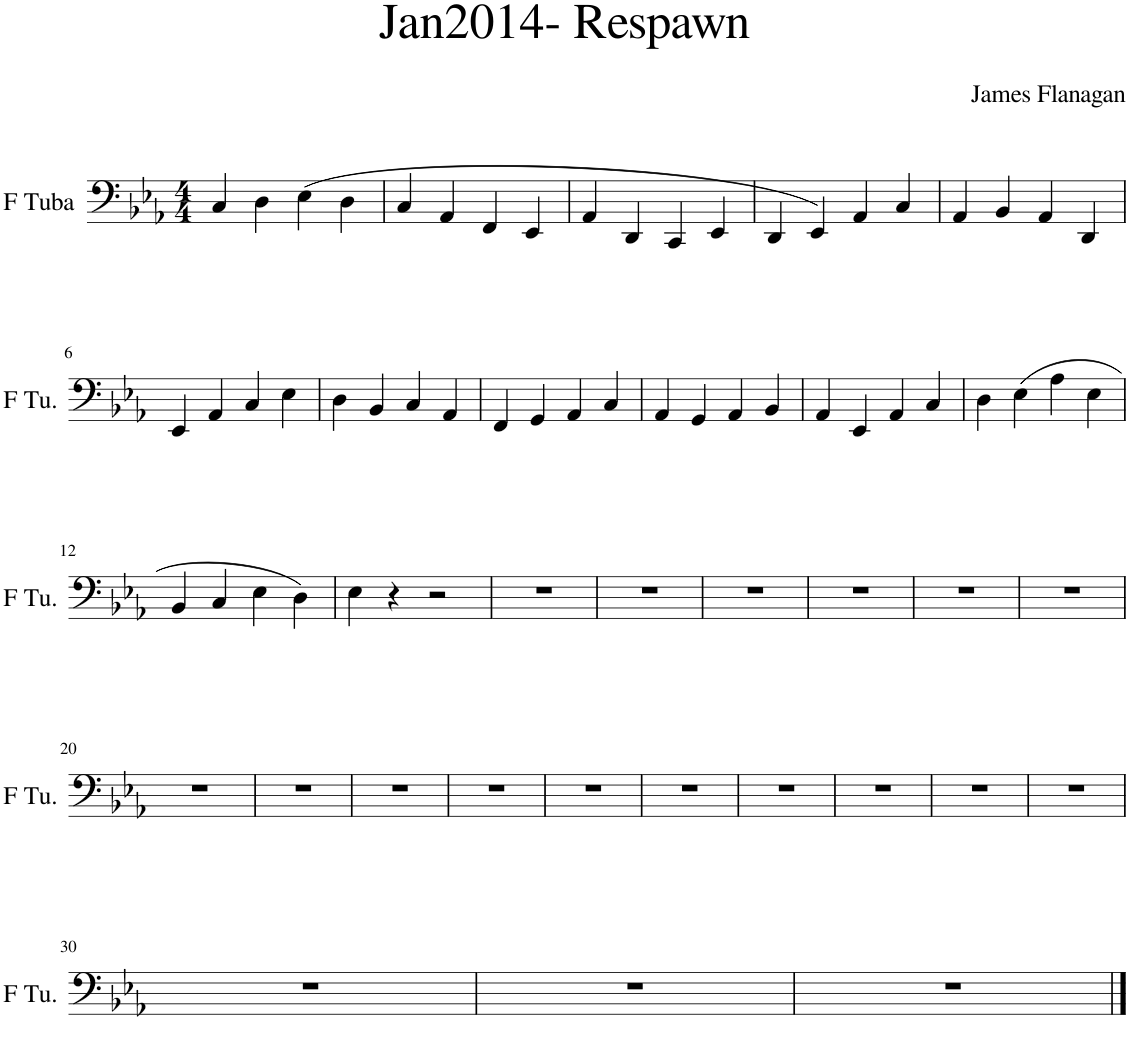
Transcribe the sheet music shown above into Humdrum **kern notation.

**kern
*part1
*staff1
*I"F Tuba
*I'F Tu.
*clefF4
*k[b-e-a-]
*M4/4
=1
4C/
4D\
(4E-\
4D\
=2
4C/
4AA-/
4FF/
4EE-/
=3
4AA-/
4DD/
4CC/
4EE-/
=4
4DD/
4EE-/)
4AA-/
4C/
=5
4AA-/
4BB-/
4AA-/
4DD/
!!LO:LB:g=z
=6
4EE-/
4AA-/
4C/
4E-\
=7
4D\
4BB-/
4C/
4AA-/
=8
4FF/
4GG/
4AA-/
4C/
=9
4AA-/
4GG/
4AA-/
4BB-/
=10
4AA-/
4EE-/
4AA-/
4C/
=11
4D\
(4E-\
4A-\
4E-\
!!LO:LB:g=z
=12
4BB-/
4C/
4E-\
4D\)
=13
4E-\
4r
2r
=14
1r
=15
1r
=16
1r
=17
1r
=18
1r
=19
1r
!!LO:LB:g=z
=20
1r
=21
1r
=22
1r
=23
1r
=24
1r
=25
1r
=26
1r
=27
1r
=28
1r
=29
1r
!!LO:LB:g=z
=30
1r
=31
1r
=32
1r
==
*-
